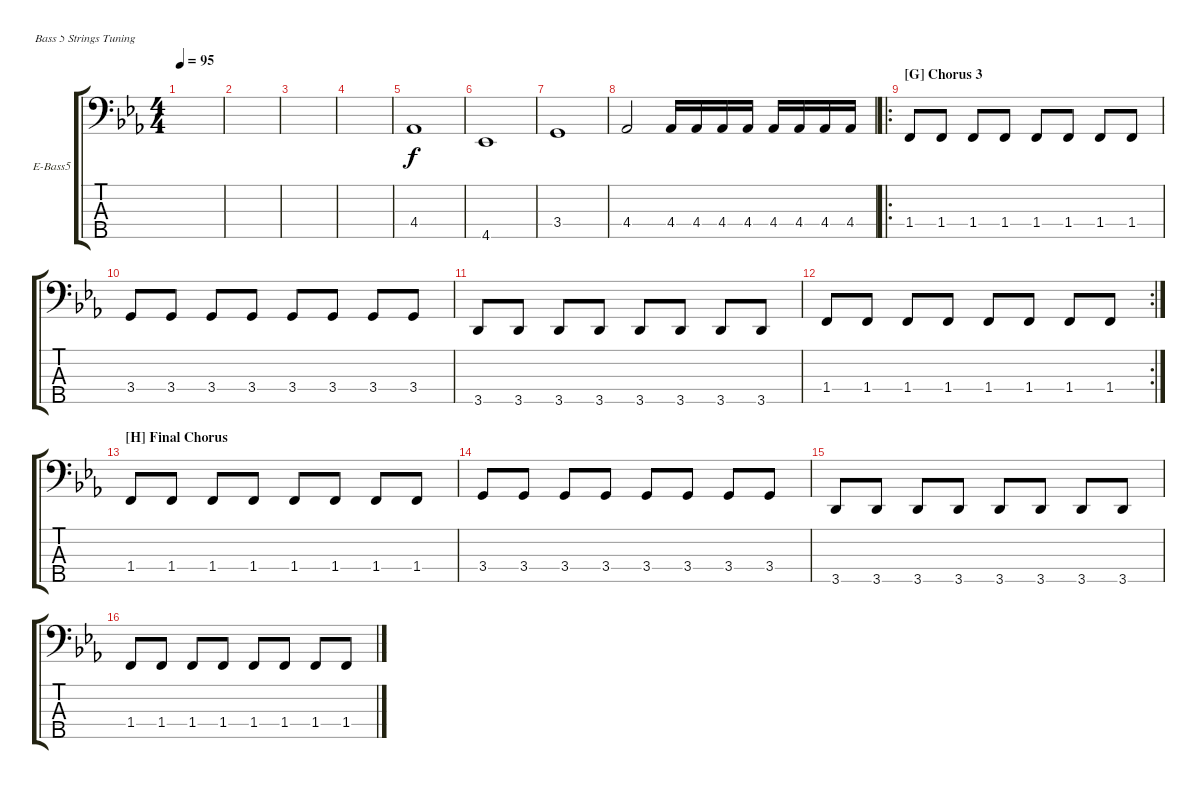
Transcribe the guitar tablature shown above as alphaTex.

\bracketExtendMode groupsimilarinstruments
\firstSystemTrackNameOrientation horizontal
\otherSystemsTrackNameOrientation horizontal
\track ("Bass" "E-Bass5") {instrument electricbassfinger}
\staff {score tabs}
\tuning (G2 D2 A1 E1 B0)
\ts (4 4)
\tempo 95
\clef f4
\scale
0.333333
\ks eb
|
\scale
0.333333 |
\scale
0.333333 |
\scale
0.333333 |
\scale
0.333333 4.4.1 |
\scale
0.333333 4.5.1 |
\scale
0.313131 3.4.1 |
\section ("" "")
\scale
0.313131 4.4.2 4.4.16 4.4.16 4.4.16 4.4.16 4.4.16 4.4.16 4.4.16 4.4.16 |
\ro
\section ("G" "Chorus 3")
\scale
0.373737 1.4.8 1.4.8 1.4.8 1.4.8 1.4.8 1.4.8 1.4.8 1.4.8 |
\scale
0.322917 3.4.8 3.4.8 3.4.8 3.4.8 3.4.8 3.4.8 3.4.8 3.4.8 |
\scale
0.322917 3.5.8 3.5.8 3.5.8 3.5.8 3.5.8 3.5.8 3.5.8 3.5.8 |
\rc 2
\scale
0.354167 1.4.8 1.4.8 1.4.8 1.4.8 1.4.8 1.4.8 1.4.8 1.4.8 |
\section ("H" "Final Chorus")
\scale
0.333333 1.4.8 1.4.8 1.4.8 1.4.8 1.4.8 1.4.8 1.4.8 1.4.8 |
\scale
0.333333 3.4.8 3.4.8 3.4.8 3.4.8 3.4.8 3.4.8 3.4.8 3.4.8 |
\scale
0.333333 3.5.8 3.5.8 3.5.8 3.5.8 3.5.8 3.5.8 3.5.8 3.5.8 |
\scale
0.333333 1.4.8 1.4.8 1.4.8 1.4.8 1.4.8 1.4.8 1.4.8 1.4.8
